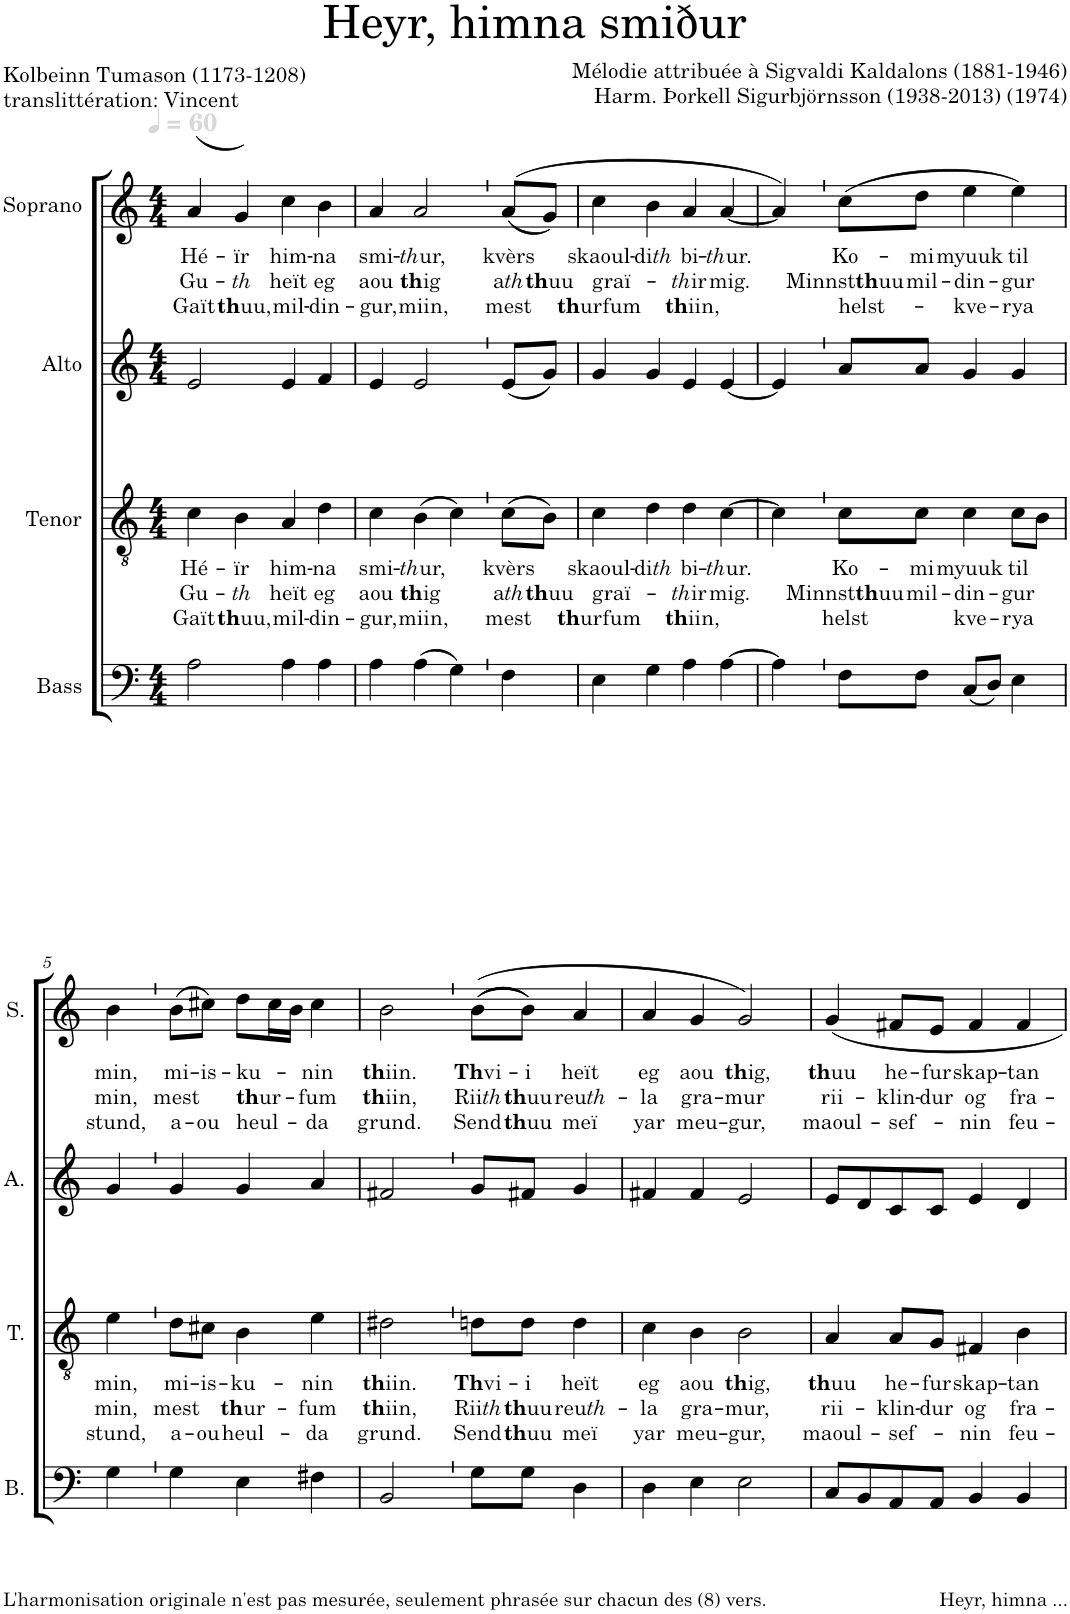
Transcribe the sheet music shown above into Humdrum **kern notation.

**kern	**kern	**text	**text	**text	**kern	**kern	**text	**text	**text
*part4	*part3	*part3	*part3	*part3	*part2	*part1	*part1	*part1	*part1
*staff4	*staff3	*staff3	*staff3	*staff3	*staff2	*staff1	*staff1	*staff1	*staff1
*I"Bass	*I"Tenor	*	*	*	*I"Alto	*I"Soprano	*	*	*
*I'B.	*I'T.	*	*	*	*I'A.	*I'S.	*	*	*
*clefF4	*clefGv2	*	*	*	*clefG2	*clefG2	*	*	*
*k[]	*k[]	*	*	*	*k[]	*k[]	*	*	*
*M4/4	*M4/4	*	*	*	*M4/4	*M4/4	*	*	*
*MM60	*MM60	*	*	*	*MM60	*MM60	*	*	*
=1	=1	=1	=1	=1	=1	=1	=1	=1	=1
!	!	!LO:LY:b	!LO:LY:b	!LO:LY:b	!	!	!LO:LY:b	!LO:LY:b	!LO:LY:b
2A\	4c\	Hé-	Gu-	Gaït	2e/	(4a/	Hé-	Gu-	Gaït
!	!	!LO:LY:b	!LO:LY:b	!LO:LY:b	!	!	!LO:LY:b	!LO:LY:b	!LO:LY:b
.	4B\	-ïr	-th	th uu,	.	4g/)	-ïr	-th	th uu,
!	!	!LO:LY:b	!LO:LY:b	!LO:LY:b	!	!	!LO:LY:b	!LO:LY:b	!LO:LY:b
4A\	4A/	him-	heït	mil-	4e/	4cc\	him-	heït	mil-
!	!	!LO:LY:b	!LO:LY:b	!LO:LY:b	!	!	!LO:LY:b	!LO:LY:b	!LO:LY:b
4A\	4d\	-na	eg	-din-	4f/	4b\	-na	eg	-din-
=2	=2	=2	=2	=2	=2	=2	=2	=2	=2
!	!	!LO:LY:b	!LO:LY:b	!LO:LY:b	!	!	!LO:LY:b	!LO:LY:b	!LO:LY:b
4A\	4c\	smi-	aou	-gur,	4e/	4a/	smi-	aou	-gur,
!	!	!LO:LY:b	!LO:LY:b	!LO:LY:b	!	!	!LO:LY:b	!LO:LY:b	!LO:LY:b
(4A\	(4B\	-th ur,	th ig	miin,	2e/	2a/	-th ur,	th ig	miin,
4G\)	4c\)	.	.	.	.	.	.	.	.
!	!	!LO:LY:b	!LO:LY:b	!LO:LY:b	!	!	!LO:LY:b	!LO:LY:b	!LO:LY:b
4F\	(8c\L	-kvèrs	a th	mest	(8e/L	((8a/L	kvèrs	a th	mest
!	!	!	!LO:LY:b	!	!	!	!	!LO:LY:b	!
.	8B\J)	.	th uu	.	8g/J)	8g/J)	.	th uu	.
=3	=3	=3	=3	=3	=3	=3	=3	=3	=3
!	!	!LO:LY:b	!LO:LY:b	!LO:LY:b	!	!	!LO:LY:b	!LO:LY:b	!LO:LY:b
4E\	4c\	skaoul-	graï-	th urfum	4g/	4cc\	skaoul-	graï-	-th urfum
!	!	!LO:LY:b	!	!	!	!	!LO:LY:b	!	!
4G\	4d\	-di th	.	.	4g/	4b\	-di th	.	.
!	!	!LO:LY:b	!LO:LY:b	!LO:LY:b	!	!	!LO:LY:b	!LO:LY:b	!LO:LY:b
4A\	4d\	bi-	-th ir	th iin,	4e/	4a/	bi-	-th ir	th iin,
!	!	!LO:LY:b	!LO:LY:b	!	!	!	!LO:LY:b	!LO:LY:b	!
[4A\	[4c\	-th ur.	mig.	.	[4e/	[4a/	-th ur.	mig.	.
=4	=4	=4	=4	=4	=4	=4	=4	=4	=4
4A\]	4c\]	.	.	.	4e/]	4a/])	.	.	.
!	!	!LO:LY:b	!LO:LY:b	!LO:LY:b	!	!	!LO:LY:b	!LO:LY:b	!LO:LY:b
8F\L	8c\L	Ko-	Minnst th uu	helst	8a/L	(8cc\L	Ko-	Minnst th uu	helst-
!	!	!LO:LY:b	!LO:LY:b	!	!	!	!LO:LY:b	!LO:LY:b	!
8F\J	8c\J	-mi	mil-	.	8a/J	8dd\J	-mi	mil-	.
!	!	!LO:LY:b	!LO:LY:b	!LO:LY:b	!	!	!LO:LY:b	!LO:LY:b	!LO:LY:b
(8C/L	4c\	myuuk	-din-	kve-	4g/	4ee\	myuuk	-din-	-kve-
8D/J)	.	.	.	.	.	.	.	.	.
!	!	!LO:LY:b	!LO:LY:b	!LO:LY:b	!	!	!LO:LY:b	!LO:LY:b	!LO:LY:b
4E\	8c\L	til	-gur	-rya	4g/	4ee\)	til	-gur	-rya
.	8B\J	.	.	.	.	.	.	.	.
!!LO:LB:g=z
=5	=5	=5	=5	=5	=5	=5	=5	=5	=5
!	!	!LO:LY:b	!LO:LY:b	!LO:LY:b	!	!	!LO:LY:b	!LO:LY:b	!LO:LY:b
4G\	4e\	min,	min,	stund,	4g/	4b\	min,	min,	stund,
!	!	!LO:LY:b	!LO:LY:b	!LO:LY:b	!	!	!LO:LY:b	!LO:LY:b	!LO:LY:b
4G\	8d\L	mi-	mest	a-	4g/	(8b\L	mi-	mest	a-
!	!	!LO:LY:b	!	!LO:LY:b	!	!	!LO:LY:b	!	!LO:LY:b
.	8c#X\J	-is-	.	-ou	.	8cc#X\J)	-is-	.	-ou
!	!	!LO:LY:b	!LO:LY:b	!LO:LY:b	!	!	!LO:LY:b	!LO:LY:b	!LO:LY:b
4E\	4B\	-ku-	th ur	heul-	4g/	8dd\L	-ku-	-th ur	heul-
.	.	.	.	.	.	16cc#\L	.	.	.
.	.	.	.	.	.	16b\JJ	.	.	.
!	!	!LO:LY:b	!LO:LY:b	!LO:LY:b	!	!	!LO:LY:b	!LO:LY:b	!LO:LY:b
4F#X\	4e\	-nin	-fum	-da	4a/	4cc#\	nin	-fum	-da
=6	=6	=6	=6	=6	=6	=6	=6	=6	=6
!	!	!LO:LY:b	!LO:LY:b	!LO:LY:b	!	!	!LO:LY:b	!LO:LY:b	!LO:LY:b
2BB/	2d#X\	th iin.	th iin,	grund.	2f#X/	2b\	th iin.	th iin,	grund.
!	!	!LO:LY:b	!LO:LY:b	!LO:LY:b	!	!	!LO:LY:b	!LO:LY:b	!LO:LY:b
8G\L	8dn\L	Th vi	Rii th	Send	8g/L	(((8b\L	Th vi	Rii th	Send
!	!	!LO:LY:b	!LO:LY:b	!LO:LY:b	!	!	!LO:LY:b	!LO:LY:b	!LO:LY:b
8G\J	8d\J	-i	th uu	th uu	8f#X/J	8b\J))	-i	th uu	th uu
!	!	!LO:LY:b	!LO:LY:b	!LO:LY:b	!	!	!LO:LY:b	!LO:LY:b	!LO:LY:b
4D\	4d\	heït	reu th	meï	4g/	4a/	heït	reu th	meï
=7	=7	=7	=7	=7	=7	=7	=7	=7	=7
!	!	!LO:LY:b	!LO:LY:b	!LO:LY:b	!	!	!LO:LY:b	!LO:LY:b	!LO:LY:b
4D\	4c\	eg	-la	yar	4f#X/	4a/	eg	-la	yar
!	!	!LO:LY:b	!LO:LY:b	!LO:LY:b	!	!	!LO:LY:b	!LO:LY:b	!LO:LY:b
4E\	4B\	aou	gra-	meu-	4f#/	4g/	aou	gra-	meu-
!	!	!LO:LY:b	!LO:LY:b	!LO:LY:b	!	!	!LO:LY:b	!LO:LY:b	!LO:LY:b
2E\	2B\	th ig,	-mur,	-gur,	2e/	2g/)	th ig,	-mur	-gur,
=8	=8	=8	=8	=8	=8	=8	=8	=8	=8
!	!	!LO:LY:b	!LO:LY:b	!LO:LY:b	!	!	!LO:LY:b	!LO:LY:b	!LO:LY:b
8C/L	4A/	th uu	rii-	maoul-	8e/L	4g/	th uu	rii-	maoul-
8BB/	.	.	.	.	8d/	.	.	.	.
!	!	!LO:LY:b	!LO:LY:b	!LO:LY:b	!	!	!LO:LY:b	!LO:LY:b	!LO:LY:b
8AA/	8A/L	he-	-klin-	-sef-	8c/	8f#X/L	he-	-klin-	-sef-
!	!	!LO:LY:b	!LO:LY:b	!	!	!	!LO:LY:b	!LO:LY:b	!
8AA/J	8G/J	-fur	-dur	.	8c/J	8e/J	-fur	-dur	.
!	!	!LO:LY:b	!LO:LY:b	!LO:LY:b	!	!	!LO:LY:b	!LO:LY:b	!LO:LY:b
4BB/	4F#X/	skap-	og	-nin	4e/	4f#/	skap-	og	-nin
!	!	!LO:LY:b	!LO:LY:b	!LO:LY:b	!	!	!LO:LY:b	!LO:LY:b	!LO:LY:b
4BB/	4B\	-tan	fra-	feu-	4d/	4f#/	-tan	fra-	feu-
=	=	=	=	=	=	=	=	=	=
*-	*-	*-	*-	*-	*-	*-	*-	*-	*-
